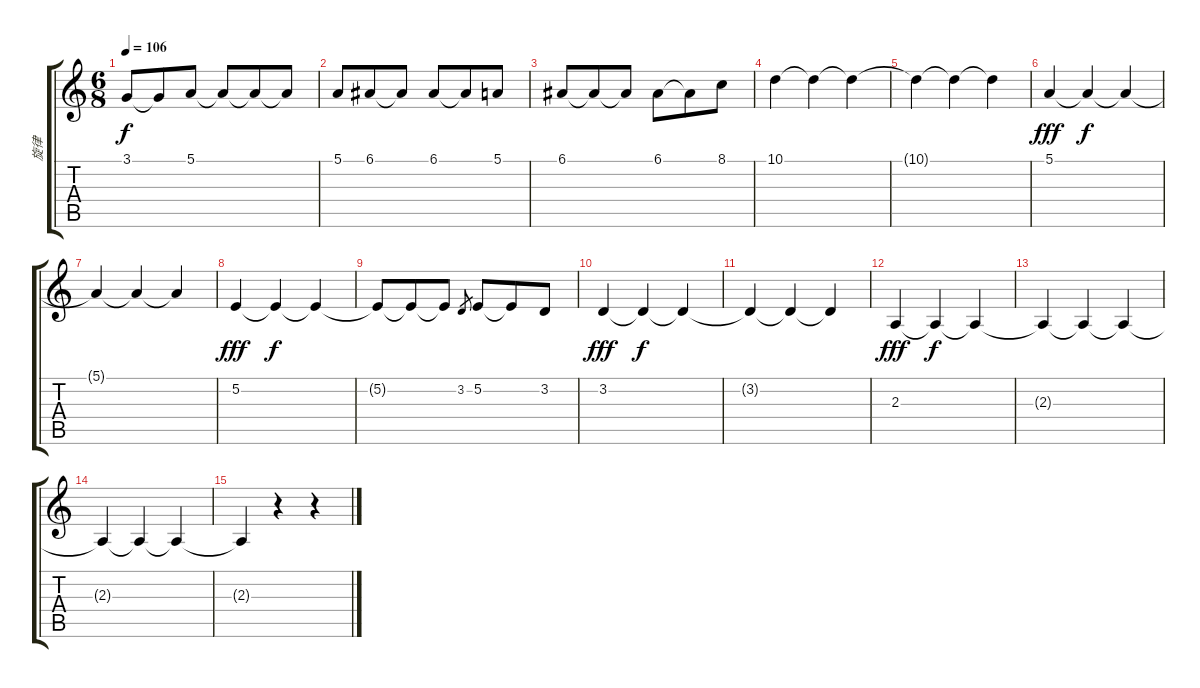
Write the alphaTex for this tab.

\track ("旋律" "旋律") {instrument voiceoohs}
\staff {score tabs}
\tuning (E4 B3 G3 D3 A2 E2) {hide}
\ts (6 8)
\tempo 106
\clef g2
\ks c
3.1.8{dy f} 3.1{t}.8 5.1.8 5.1{t}.8 5.1{t}.8 5.1{t}.8 |
5.1.8 6.1.8 6.1{t}.8 6.1.8 6.1{t}.8 5.1.8 |
6.1.8 6.1{t}.8 6.1{t}.8 6.1.8 6.1{t}.8 8.1.8 |
10.1.4 10.1{t}.4 10.1{t}.4 |
10.1{t}.4 10.1{t}.4 10.1{t}.4 |
5.1.4{dy fff} 5.1{t}.4{dy f} 5.1{t}.4 |
5.1{t}.4 5.1{t}.4 5.1{t}.4 |
5.2.4{dy fff} 5.2{t}.4{dy f} 5.2{t}.4 |
5.2{t}.8 5.2{t}.8 5.2{t}.8 3.2.8{gr} 5.2.8 5.2{t}.8 3.2.8 |
3.2.4{dy fff} 3.2{t}.4{dy f} 3.2{t}.4 |
3.2{t}.4 3.2{t}.4 3.2{t}.4 |
2.3.4{dy fff} 2.3{t}.4{dy f} 2.3{t}.4 |
2.3{t}.4 2.3{t}.4 2.3{t}.4 |
2.3{t}.4 2.3{t}.4 2.3{t}.4 |
2.3{t}.4 r.4 r.4
